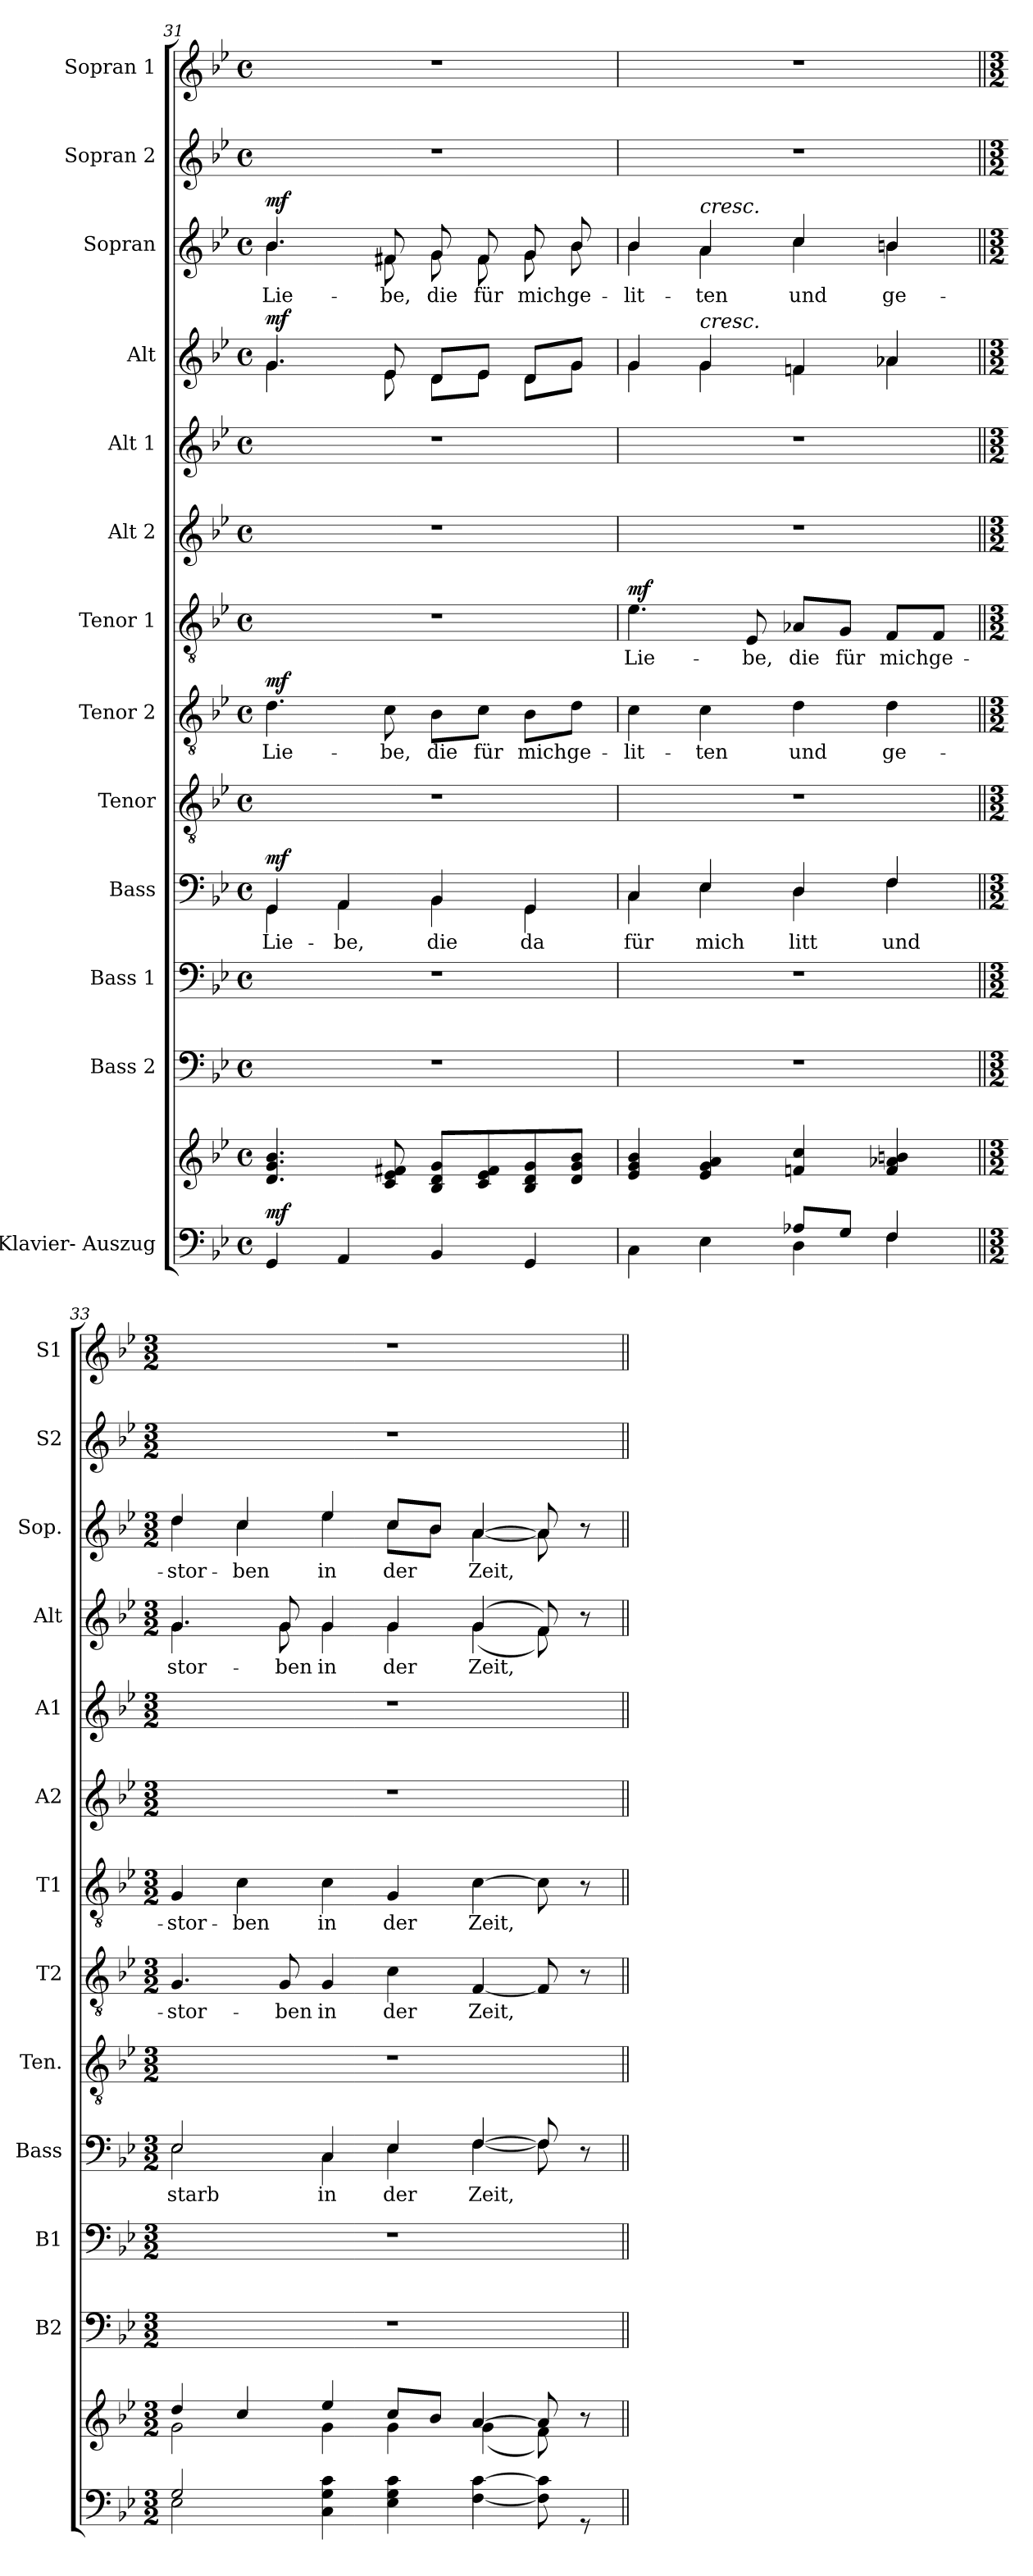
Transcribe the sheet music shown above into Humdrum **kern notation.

**kern	**kern	**dynam	**kern	**kern	**kern	**text	**dynam	**kern	**kern	**text	**dynam	**kern	**text	**dynam	**kern	**kern	**kern	**text	**dynam	**kern	**text	**dynam	**kern	**kern
*part13	*part13	*part13	*part12	*part11	*part10	*part10	*part10	*part9	*part8	*part8	*part8	*part7	*part7	*part7	*part6	*part5	*part4	*part4	*part4	*part3	*part3	*part3	*part2	*part1
*staff14	*staff13	*staff13/14	*staff12	*staff11	*staff10	*staff10	*staff10	*staff9	*staff8	*staff8	*staff8	*staff7	*staff7	*staff7	*staff6	*staff5	*staff4	*staff4	*staff4	*staff3	*staff3	*staff3	*staff2	*staff1
*I"Klavier- Auszug	*	*	*I"Bass 2	*I"Bass 1	*I"Bass	*	*	*I"Tenor	*I"Tenor 2	*	*	*I"Tenor 1	*	*	*I"Alt 2	*I"Alt 1	*I"Alt	*	*	*I"Sopran	*	*	*I"Sopran 2	*I"Sopran 1
*	*	*	*I'B2	*I'B1	*I'Bass	*	*	*I'Ten.	*I'T2	*	*	*I'T1	*	*	*I'A2	*I'A1	*I'Alt	*	*	*I'Sop.	*	*	*I'S2	*I'S1
!!LO:LB:g=z
*clefF4	*clefG2	*	*clefF4	*clefF4	*clefF4	*	*	*clefGv2	*clefGv2	*	*	*clefGv2	*	*	*clefG2	*clefG2	*clefG2	*	*	*clefG2	*	*	*clefG2	*clefG2
*k[b-e-]	*k[b-e-]	*	*k[b-e-]	*k[b-e-]	*k[b-e-]	*	*	*k[b-e-]	*k[b-e-]	*	*	*k[b-e-]	*	*	*k[b-e-]	*k[b-e-]	*k[b-e-]	*	*	*k[b-e-]	*	*	*k[b-e-]	*k[b-e-]
*M4/4	*M4/4	*	*M4/4	*M4/4	*M4/4	*	*	*M4/4	*M4/4	*	*	*M4/4	*	*	*M4/4	*M4/4	*M4/4	*	*	*M4/4	*	*	*M4/4	*M4/4
*met(c)	*met(c)	*	*met(c)	*met(c)	*met(c)	*	*	*met(c)	*met(c)	*	*	*met(c)	*	*	*met(c)	*met(c)	*met(c)	*	*	*met(c)	*	*	*met(c)	*met(c)
=31	=31	=31	=31	=31	=31	=31	=31	=31	=31	=31	=31	=31	=31	=31	=31	=31	=31	=31	=31	=31	=31	=31	=31	=31
!	!	!LO:DY:a=2	!	!	!	!LO:LY:b	!LO:DY:a	!	!	!LO:LY:b	!LO:DY:a	!	!	!	!	!	!	!	!LO:DY:a	!	!LO:LY:b	!LO:DY:a	!	!
*	*	*	*	*	*^	*	*	*	*	*	*	*	*	*	*	*	*^	*	*	*^	*	*	*	*
4GG/	4.d/ 4.g/ 4.b-/	mf	1r	1r	4GG/	4GG\	Lie-	mf	1r	4.d\	Lie-	mf	1r	.	.	1r	1r	4.g/	4.g\	.	mf	4.b-/	4.b-\	Lie-	mf	1r	1r
!	!	!	!	!	!	!	!LO:LY:b	!	!	!	!	!	!	!	!	!	!	!	!	!	!	!	!	!	!	!	!
4AA/	.	.	.	.	4AA/	4AA\	-be,	.	.	.	.	.	.	.	.	.	.	.	.	.	.	.	.	.	.	.	.
!	!	!	!	!	!	!	!	!	!	!	!LO:LY:b	!	!	!	!	!	!	!	!	!	!	!	!	!LO:LY:b	!	!	!
.	8c/ 8e-/ 8f#X/	.	.	.	.	.	.	.	.	8c\	-be,	.	.	.	.	.	.	8e-/	8e-\	.	.	8f#X/	8f#\	-be,	.	.	.
!	!	!	!	!	!	!	!LO:LY:b	!	!	!	!LO:LY:b	!	!	!	!	!	!	!	!	!	!	!	!	!LO:LY:b	!	!	!
4BB-/	8B-/ 8d/ 8g/L	.	.	.	4BB-/	4BB-\	die	.	.	8B-\L	die	.	.	.	.	.	.	8d/L	8d\L	.	.	8g/	8g\	die	.	.	.
!	!	!	!	!	!	!	!	!	!	!	!LO:LY:b	!	!	!	!	!	!	!	!	!	!	!	!	!LO:LY:b	!	!	!
.	8c/ 8e-/ 8f#/	.	.	.	.	.	.	.	.	8c\J	für	.	.	.	.	.	.	8e-/J	8e-\J	.	.	8f#/	8f#\	für	.	.	.
!	!	!	!	!	!	!	!LO:LY:b	!	!	!	!LO:LY:b	!	!	!	!	!	!	!	!	!	!	!	!	!LO:LY:b	!	!	!
4GG/	8B-/ 8d/ 8g/	.	.	.	4GG/	4GG\	da	.	.	8B-\L	mich	.	.	.	.	.	.	8d/L	8d\L	.	.	8g/	8g\	mich	.	.	.
!	!	!	!	!	!	!	!	!	!	!	!LO:LY:b	!	!	!	!	!	!	!	!	!	!	!	!	!LO:LY:b	!	!	!
.	8d/ 8g/ 8b-/J	.	.	.	.	.	.	.	.	8d\J	ge-	.	.	.	.	.	.	8g/J	8g\J	.	.	8b-/	8b-\	ge-	.	.	.
=32	=32	=32	=32	=32	=32	=32	=32	=32	=32	=32	=32	=32	=32	=32	=32	=32	=32	=32	=32	=32	=32	=32	=32	=32	=32	=32	=32
*^	*	*	*	*	*	*	*	*	*	*	*	*	*	*	*	*	*	*	*	*	*	*	*	*	*	*	*
!	!	!	!	!	!	!	!	!LO:LY:b	!	!	!	!LO:LY:b	!	!	!LO:LY:b	!LO:DY:a	!	!	!	!	!	!	!	!	!LO:LY:b	!	!	!
4C\	2ryy	4e-/ 4g/ 4b-/	.	1r	1r	4C/	4C\	für	.	1r	4c\	-lit-	.	4.e-\	Lie-	mf	1r	1r	4g/	4g\	.	.	4b-/	4b-\	-lit-	.	1r	1r
!	!	!	!	!	!	!	!	!	!	!	!	!	!	!	!	!	!	!	!	!	!	!	!LO:TX:a:i:t=cresc.	!	!	!	!	!
!	!	!	!	!	!	!	!	!	!	!	!	!	!	!	!	!	!	!	!LO:TX:a:i:t=cresc.	!	!	!	!	!	!	!	!	!
!	!	!	!	!	!	!	!	!LO:LY:b	!	!	!	!LO:LY:b	!	!	!	!	!	!	!	!	!	!	!	!	!LO:LY:b	!	!	!
4E-\	.	4e-/ 4g/ 4a/	.	.	.	4E-/	4E-\	mich	.	.	4c\	-ten	.	.	.	.	.	.	4g/	4g\	.	.	4a/	4a\	-ten	.	.	.
!	!	!	!	!	!	!	!	!	!	!	!	!	!	!	!LO:LY:b	!	!	!	!	!	!	!	!	!	!	!	!	!
.	.	.	.	.	.	.	.	.	.	.	.	.	.	8E-/	-be,	.	.	.	.	.	.	.	.	.	.	.	.	.
!	!	!	!	!	!	!	!	!LO:LY:b	!	!	!	!LO:LY:b	!	!	!LO:LY:b	!	!	!	!	!	!	!	!	!	!LO:LY:b	!	!	!
8A-X/L	4D\	4fn/ 4cc/	.	.	.	4D/	4D\	litt	.	.	4d\	und	.	8A-X/L	die	.	.	.	4fn/	4f\	.	.	4cc/	4cc\	und	.	.	.
!	!	!	!	!	!	!	!	!	!	!	!	!	!	!	!LO:LY:b	!	!	!	!	!	!	!	!	!	!	!	!	!
8G/J	.	.	.	.	.	.	.	.	.	.	.	.	.	8G/J	für	.	.	.	.	.	.	.	.	.	.	.	.	.
!	!	!	!	!	!	!	!	!LO:LY:b	!	!	!	!LO:LY:b	!	!	!LO:LY:b	!	!	!	!	!	!	!	!	!	!LO:LY:b	!	!	!
4F/	4F\	4f/ 4a-X/ 4bn/	.	.	.	4F/	4F\	und	.	.	4d\	ge-	.	8F/L	mich	.	.	.	4a-X/	4a-\	.	.	4bn/	4b\	ge-	.	.	.
!	!	!	!	!	!	!	!	!	!	!	!	!	!	!	!LO:LY:b	!	!	!	!	!	!	!	!	!	!	!	!	!
.	.	.	.	.	.	.	.	.	.	.	.	.	.	8F/J	ge-	.	.	.	.	.	.	.	.	.	.	.	.	.
!!LO:PB:g=z
=33||	=33||	=33||	=33||	=33||	=33||	=33||	=33||	=33||	=33||	=33||	=33||	=33||	=33||	=33||	=33||	=33||	=33||	=33||	=33||	=33||	=33||	=33||	=33||	=33||	=33||	=33||	=33||	=33||
*M3/2	*	*M3/2	*	*M3/2	*M3/2	*M3/2	*	*	*	*M3/2	*M3/2	*	*	*M3/2	*	*	*M3/2	*M3/2	*M3/2	*	*	*	*M3/2	*	*	*	*M3/2	*M3/2
*	*	*^	*	*	*	*	*	*	*	*	*	*	*	*	*	*	*	*	*	*	*	*	*	*	*	*	*	*
!	!	!	!	!	!	!	!	!	!LO:LY:b	!	!	!	!LO:LY:b	!	!	!LO:LY:b	!	!	!	!	!	!LO:LY:b	!	!	!	!LO:LY:b	!	!	!
2G/	2E-\	4dd/	2g\	.	1.r	1.r	2E-/	2E-\	starb	.	1.r	4.G/	-stor-	.	4G/	-stor-	.	1.r	1.r	4.g/	4.g\	-stor-	.	4dd/	4dd\	-stor-	.	1.r	1.r
!	!	!	!	!	!	!	!	!	!	!	!	!	!	!	!	!LO:LY:b	!	!	!	!	!	!	!	!	!	!LO:LY:b	!	!	!
.	.	4cc/	.	.	.	.	.	.	.	.	.	.	.	.	4c\	-ben	.	.	.	.	.	.	.	4cc/	4cc\	-ben	.	.	.
!	!	!	!	!	!	!	!	!	!	!	!	!	!LO:LY:b	!	!	!	!	!	!	!	!	!LO:LY:b	!	!	!	!	!	!	!
.	.	.	.	.	.	.	.	.	.	.	.	8G/	-ben	.	.	.	.	.	.	8g/	8g\	-ben	.	.	.	.	.	.	.
!	!	!	!	!	!	!	!	!	!LO:LY:b	!	!	!	!LO:LY:b	!	!	!LO:LY:b	!	!	!	!	!	!LO:LY:b	!	!	!	!LO:LY:b	!	!	!
4C\ 4G\ 4c\	1ryy	4ee-/	4g\	.	.	.	4C/	4C\	in	.	.	4G/	in	.	4c\	in	.	.	.	4g/	4g\	in	.	4ee-/	4ee-\	in	.	.	.
!	!	!	!	!	!	!	!	!	!LO:LY:b	!	!	!	!LO:LY:b	!	!	!LO:LY:b	!	!	!	!	!	!LO:LY:b	!	!	!	!LO:LY:b	!	!	!
4E-\ 4G\ 4c\	.	8cc/L	4g\	.	.	.	4E-/	4E-\	der	.	.	4c\	der	.	4G/	der	.	.	.	4g/	4g\	der	.	8cc/L	8cc\L	der	.	.	.
.	.	8b-/J	.	.	.	.	.	.	.	.	.	.	.	.	.	.	.	.	.	.	.	.	.	8b-/J	8b-\J	.	.	.	.
!	!	!	!	!	!	!	!	!	!LO:LY:b	!	!	!	!LO:LY:b	!	!	!LO:LY:b	!	!	!	!	!	!LO:LY:b	!	!	!	!LO:LY:b	!	!	!
[4F\ [4c\	.	[4a/	(4g\	.	.	.	[4F/	[4F\	Zeit,	.	.	[4F/	Zeit,	.	[4c\	Zeit,	.	.	.	(4g/	(4g\	Zeit,	.	[4a/	[4a\	Zeit,	.	.	.
8F\] 8c\]	.	8a/]	8f\)	.	.	.	8F/]	8F\]	.	.	.	8F/]	.	.	8c\]	.	.	.	.	8f/)	8f\)	.	.	8a/]	8a\]	.	.	.	.
8rGG	.	8r	8ryy	.	.	.	8r	8ryy	.	.	.	8r	.	.	8r	.	.	.	.	8r	8ryy	.	.	8r	8ryy	.	.	.	.
*v	*v	*	*	*	*	*	*v	*v	*	*	*	*	*	*	*	*	*	*	*	*v	*v	*	*	*v	*v	*	*	*	*
*	*v	*v	*	*	*	*	*	*	*	*	*	*	*	*	*	*	*	*	*	*	*	*	*	*	*
=||	=||	=||	=||	=||	=||	=||	=||	=||	=||	=||	=||	=||	=||	=||	=||	=||	=||	=||	=||	=||	=||	=||	=||	=||
*-	*-	*-	*-	*-	*-	*-	*-	*-	*-	*-	*-	*-	*-	*-	*-	*-	*-	*-	*-	*-	*-	*-	*-	*-
